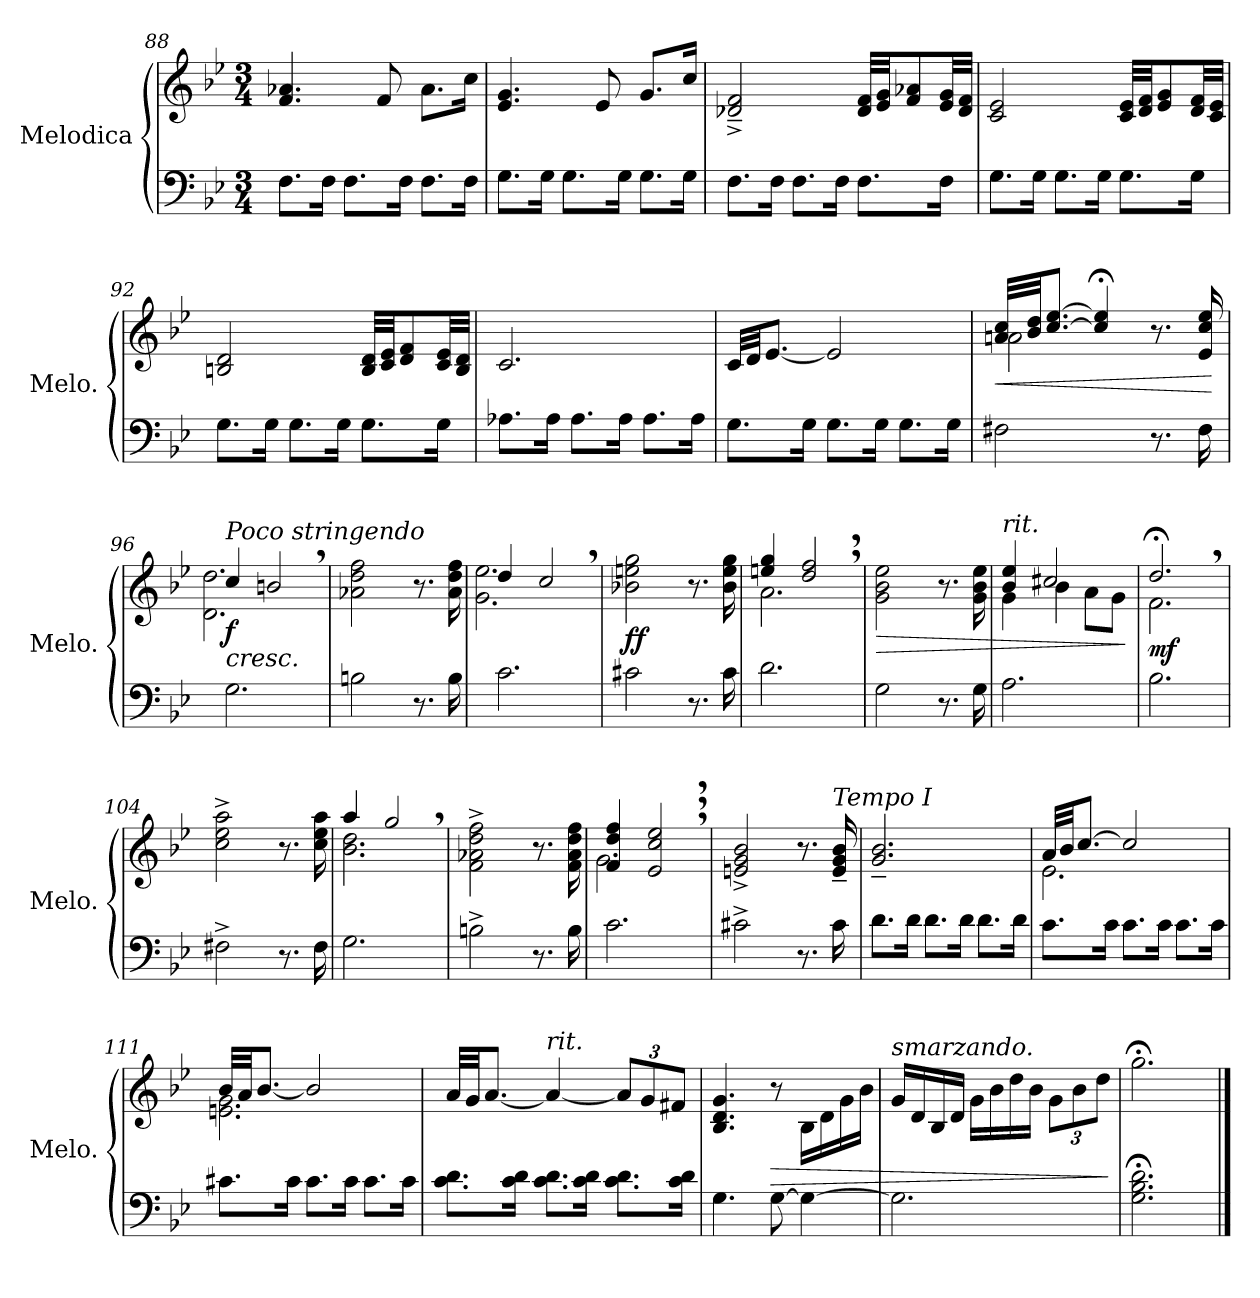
**kern	**kern	**dynam
*part1	*part1	*part1
*staff2	*staff1	*staff1/2
*I"Melodica	*	*
*I'Melo.	*	*
*clefF4	*clefG2	*
*k[b-e-]	*k[b-e-]	*
*M3/4	*M3/4	*
=88	=88	=88
8.F\L	4.f/ 4.a-X/	.
16F\Jk	.	.
8.F\L	.	.
.	8f/	.
16F\Jk	.	.
8.F\L	8.a-\L	.
16F\Jk	16cc\Jk	.
!!LO:PB:g=z
=89	=89	=89
8.G\L	4.e-/ 4.g/	.
16G\Jk	.	.
8.G\L	.	.
.	8e-/	.
16G\Jk	.	.
8.G\L	8.g/L	.
16G\Jk	16cc/Jk	.
=90	=90	=90
8.F\L	2d-X/~^ 2f/~^	.
16F\Jk	.	.
8.F\L	.	.
16F\Jk	.	.
8.F\L	32d-/ 32f/LLL	.
.	32e-/ 32g/JJ	.
.	8f/ 8a-X/	.
16F\Jk	32e-/ 32g/LL	.
.	32d-/ 32f/JJJ	.
=91	=91	=91
8.G\L	2c/ 2e-/	.
16G\Jk	.	.
8.G\L	.	.
16G\Jk	.	.
8.G\L	32c/ 32e-/LLL	.
.	32d/ 32f/JJ	.
.	8e-/ 8g/	.
16G\Jk	32d/ 32f/LL	.
.	32c/ 32e-/JJJ	.
=92	=92	=92
8.G\L	2Bn/ 2d/	.
16G\Jk	.	.
8.G\L	.	.
16G\Jk	.	.
8.G\L	32B/ 32d/LLL	.
.	32c/ 32e-/JJ	.
.	8d/ 8f/	.
16G\Jk	32c/ 32e-/LL	.
.	32B/ 32d/JJJ	.
!!LO:LB:g=z
=93	=93	=93
8.A-X\L	2.c/	.
16A-\Jk	.	.
8.A-\L	.	.
16A-\Jk	.	.
8.A-\L	.	.
16A-\Jk	.	.
=94	=94	=94
8.G\L	32c/LLL	.
.	32d/JJ	.
.	[8.e-/J	.
16G\Jk	.	.
8.G\L	2e-/]	.
16G\Jk	.	.
8.G\L	.	.
16G\Jk	.	.
=95	=95	=95
!	!	!LO:HP:b
*	*^	*
2F#X\	32a/ 32cc/LLL	2an\	<
.	32b-/ 32dd/JJ	.	.
.	[8.cc/ [8.ee-/J	.	.
.	4cc/];< 4ee-/];<	.	.
8.r	8.r	4ryy	.
16F#\	16e-/ 16cc/ 16ee-/	.	.
*	*v	*v	*
.	.	[
=96	=96	=96
*	*^	*
!	!LO:TX:a:i:t=Poco stringendo	!	!
!	!LO:TX:b:i:t=cresc.	!	!
!	!	!	!LO:DY:b
2.G\	4cc/	2.d\ 2.dd\	f
.	2bn,/	.	.
*	*v	*v	*
=97	=97	=97
2Bn\	2a-X\ 2dd\ 2ff\	.
8.r	8.r	.
16B\	16a-\ 16dd\ 16ff\	.
=98	=98	=98
*	*^	*
2.c\	4dd/	2.g\ 2.ee-\	.
.	2cc,/	.	.
*	*v	*v	*
!!LO:LB:g=z
=99	=99	=99
!	!	!LO:DY:b
2c#X\	2b-X\ 2een\ 2gg\	ff
8.r	8.r	.
16c#\	16b-\ 16ee\ 16gg\	.
=100	=100	=100
*	*^	*
2.d\	4een/ 4gg/	2.a\	.
.	2dd/, 2ff/,	.	.
*	*v	*v	*
=101	=101	=101
!	!	!LO:HP:b
2G\	2g\ 2b-\ 2ee-\	>
8.r	8.r	.
16G\	16g\ 16b-\ 16ee-\	.
=102	=102	=102
*	*^	*
!	!LO:TX:a:i:t=rit.	!	!
2.A\	4b-/ 4ee-/	4g\	.
.	2cc#X/	4b-\	.
.	.	8a\L	.
.	.	8g\J	.
*	*v	*v	*
.	.	]
=103	=103	=103
*	*^	*
!	!	!	!LO:DY:b
2.B-\	2.dd;<,/	2.f\	mf
=104	=104	=104	=104
!	!LO:TX:a:i:t=a tempo	!	!
!	!	!	!LO:DY:b
*	*v	*v	*
2F#X^\	2cc\^ 2ee-\^ 2aa\^	other-dynamics
8.r	8.r	.
16F#\	16cc\ 16ee-\ 16aa\	.
=105	=105	=105
*	*^	*
2.G\	4aa/	2.b-\ 2.dd\	.
.	2gg,/	.	.
*	*v	*v	*
=106	=106	=106
2Bn^\	2f\^ 2a-X\^ 2dd\^ 2ff\^	.
8.r	8.r	.
16B\	16f\ 16a-\ 16dd\ 16ff\	.
=107	=107	=107
*	*^	*
2.c\	4f/ 4dd/ 4ff/	2.g\	.
.	2e-/, 2cc/, 2ee-/,	.	.
*	*v	*v	*
=108	=108	=108
2c#X^\	2en/^ 2g/^ 2b-/^	.
8.r	8.r	.
!	!LO:TX:a:i:t=Tempo I	!
16c#\	16e/~ 16g/~ 16b-/~	.
!!LO:LB:g=z
=109	=109	=109
8.d\L	2.g/~ 2.b-/~	.
16d\Jk	.	.
8.d\L	.	.
16d\Jk	.	.
8.d\L	.	.
16d\Jk	.	.
=110	=110	=110
*	*^	*
8.c\L	32a/LLL	2.e-\	.
.	32b-/JJ	.	.
.	[8.cc/J	.	.
16c\Jk	.	.	.
8.c\L	2cc/]	.	.
16c\Jk	.	.	.
8.c\L	.	.	.
16c\Jk	.	.	.
=111	=111	=111	=111
8.c#X\L	2.en\ 2.g\	32b-/LLL	.
.	.	32a/JJ	.
.	.	[8.b-/J	.
16c#\Jk	.	.	.
8.c#\L	.	2b-/]	.
16c#\Jk	.	.	.
8.c#\L	.	.	.
16c#\Jk	.	.	.
*	*v	*v	*
=112	=112	=112
8.c\ 8.d\L	32a/LLL	.
.	32g/JJ	.
.	[8.a/J	.
16c\ 16d\Jk	.	.
!	!LO:TX:a:i:t=rit.	!
8.c\ 8.d\L	4a/_	.
16c\ 16d\Jk	.	.
*	*Xbrackettup	*
8.c\ 8.d\L	12a/L]	.
.	12g/	.
.	12f#X/J	.
16c\ 16d\Jk	.	.
!!LO:LB:g=z
=113	=113	=113
4.G\	4.B-/ 4.d/ 4.g/	.
!	!	!LO:HP:b
[8G\	8r	>
4G\_	16B-\LL	.
.	16d\	.
.	16g\	.
.	16b-\JJ	.
=114	=114	=114
!	!LO:TX:a:i:t=smarzando.	!
2.G\]	16g/LL	.
.	16d/	.
.	16B-/	.
.	16d/JJ	.
.	16g\LL	.
.	16b-\	.
.	16dd\	.
.	16b-\JJ	.
.	12g\L	.
.	12b-\	.
.	12dd\J	.
.	.	]
=115	=115	=115
!	!	!LO:DY:b=2
!	!	!LO:DY:n=1:a
2.G\;< 2.B-\;< 2.d\;<	2.gg;<\	p mp
==	==	==
*-	*-	*-
